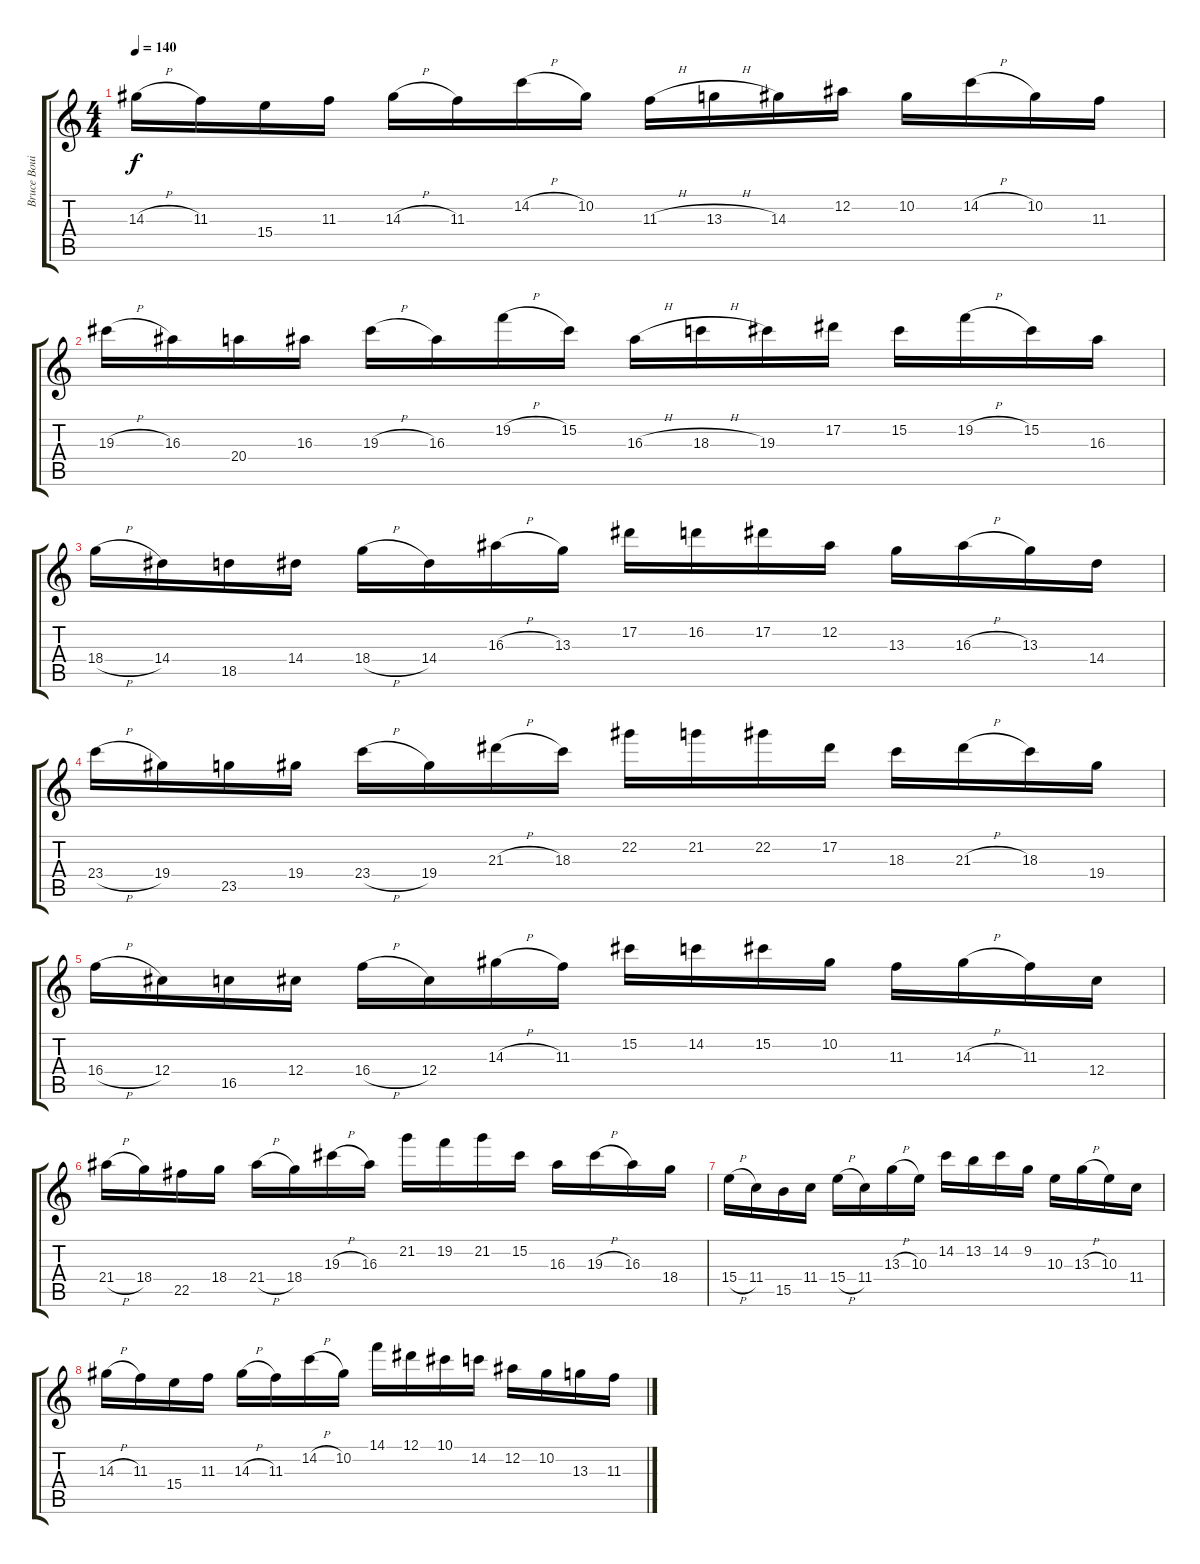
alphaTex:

\track ("Bruce Bouillet" "Bruce Boui") {instrument distortionguitar}
\staff {score tabs}
\tuning (Eb4 Bb3 Gb3 Db3 Ab2 Eb2) {hide}
\ts (4 4)
\tempo 140
\clef g2
\ks c
14.3{h}.16{dy f} 11.3.16 15.4.16 11.3.16 14.3{h}.16 11.3.16 14.2{h}.16 10.2.16 11.3{h}.16 13.3{h}.16 14.3.16 12.2.16 10.2.16 14.2{h}.16 10.2.16 11.3.16 |
19.3{h}.16 16.3.16 20.4.16 16.3.16 19.3{h}.16 16.3.16 19.2{h}.16 15.2.16 16.3{h}.16 18.3{h}.16 19.3.16 17.2.16 15.2.16 19.2{h}.16 15.2.16 16.3.16 |
18.4{h}.16 14.4.16 18.5.16 14.4.16 18.4{h}.16 14.4.16 16.3{h}.16 13.3.16 17.2.16 16.2.16 17.2.16 12.2.16 13.3.16 16.3{h}.16 13.3.16 14.4.16 |
23.4{h}.16 19.4.16 23.5.16 19.4.16 23.4{h}.16 19.4.16 21.3{h}.16 18.3.16 22.2.16 21.2.16 22.2.16 17.2.16 18.3.16 21.3{h}.16 18.3.16 19.4.16 |
16.4{h}.16 12.4.16 16.5.16 12.4.16 16.4{h}.16 12.4.16 14.3{h}.16 11.3.16 15.2.16 14.2.16 15.2.16 10.2.16 11.3.16 14.3{h}.16 11.3.16 12.4.16 |
21.4{h}.16 18.4.16 22.5.16 18.4.16 21.4{h}.16 18.4.16 19.3{h}.16 16.3.16 21.2.16 19.2.16 21.2.16 15.2.16 16.3.16 19.3{h}.16 16.3.16 18.4.16 |
15.4{h}.16 11.4.16 15.5.16 11.4.16 15.4{h}.16 11.4.16 13.3{h}.16 10.3.16 14.2.16 13.2.16 14.2.16 9.2.16 10.3.16 13.3{h}.16 10.3.16 11.4.16 |
14.3{h}.16 11.3.16 15.4.16 11.3.16 14.3{h}.16 11.3.16 14.2{h}.16 10.2.16 14.1.16 12.1.16 10.1.16 14.2.16 12.2.16 10.2.16 13.3.16 11.3.16
